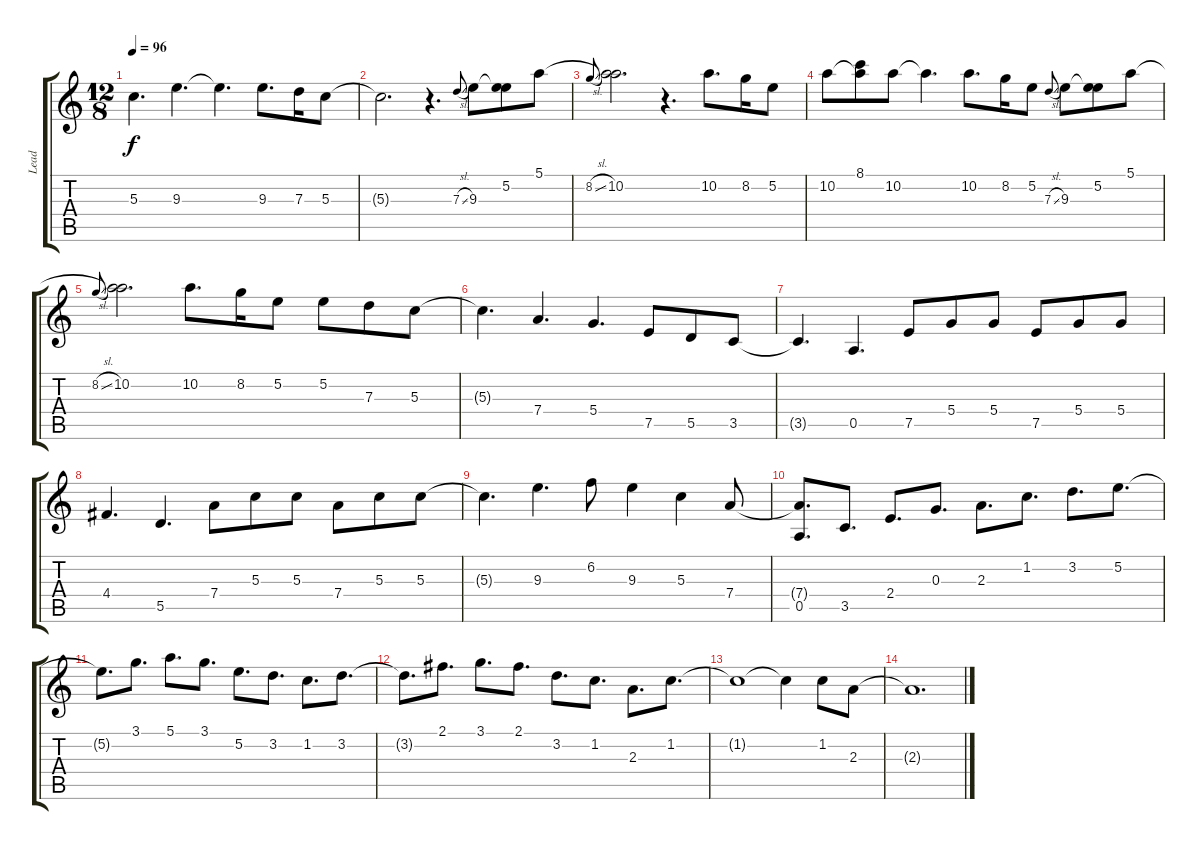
\track ("Lead" "Lead") {instrument distortionguitar}
\staff {score tabs}
\tuning (E4 B3 G3 D3 A2 E2) {hide}
\ts (12 8)
\tempo 96
\clef g2
\ks c
5.3.4{d dy f} 9.3.4{d} 9.3{t}.4{d} 9.3.8{d} 7.3.16 5.3.8 |
5.3{t}.2{d} r.4{d} 7.3{sl}.8{gr onbeat} 9.3.8 (5.2 9.3{t}).8 5.1.8 |
8.2{sl}.8{gr onbeat} (5.1{t} 10.2).2{d} r.4{d} 10.2.8{d} 8.2.16 5.2.8 |
10.2.8 (8.1 10.2{t}).8 10.2.8 10.2{t}.4{d} 10.2.8{d} 8.2.16 5.2.8 7.3{sl}.8{gr onbeat} 9.3.8 (5.2 9.3{t}).8 5.1.8 |
8.2{sl}.8{gr onbeat} (5.1{t} 10.2).2{d} 10.2.8{d} 8.2.16 5.2.8 5.2.8 7.3.8 5.3.8 |
5.3{t}.4{d} 7.4.4{d} 5.4.4{d} 7.5.8 5.5.8 3.5.8 |
3.5{t}.4{d} 0.5.4{d} 7.5.8 5.4.8 5.4.8 7.5.8 5.4.8 5.4.8 |
4.4.4{d} 5.5.4{d} 7.4.8 5.3.8 5.3.8 7.4.8 5.3.8 5.3.8 |
5.3{t}.4{d} 9.3.4{d} 6.2.8 9.3.4 5.3.4 7.4.8 |
(7.4{t} 0.5).8{d} 3.5.8{d} 2.4.8{d} 0.3.8{d} 2.3.8{d} 1.2.8{d} 3.2.8{d} 5.2.8{d} |
5.2{t}.8{d} 3.1.8{d} 5.1.8{d} 3.1.8{d} 5.2.8{d} 3.2.8{d} 1.2.8{d} 3.2.8{d} |
3.2{t}.8{d} 2.1.8{d} 3.1.8{d} 2.1.8{d} 3.2.8{d} 1.2.8{d} 2.3.8{d} 1.2.8{d} |
1.2{t}.1 1.2{t}.4 1.2.8 2.3.8 |
2.3{t}.1{d}
